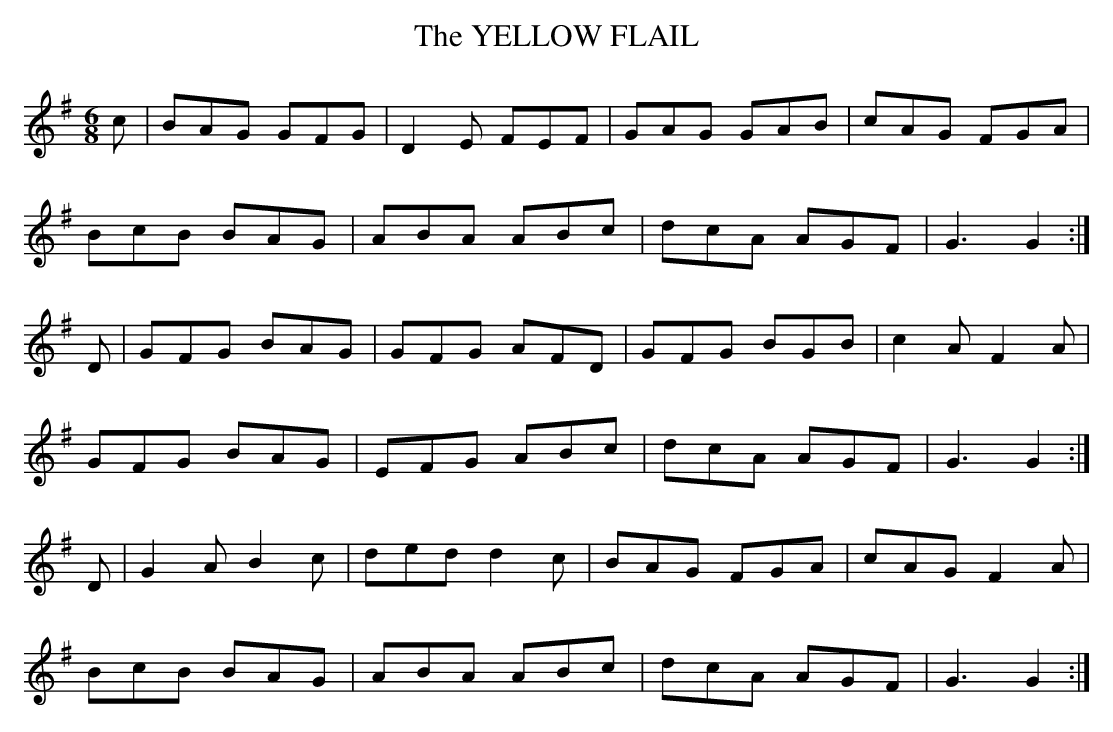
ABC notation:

X:1
T:YELLOW FLAIL, The
M:6/8
L:1/8
K:G
c|BAG GFG|D2E FEF|GAG GAB|cAG FGA|
BcB BAG|ABA ABc|dcA AGF|G3 G2 :|
D|GFG BAG|GFG AFD|GFG BGB|c2A F2A|
GFG BAG|EFG ABc|dcA AGF|G3 G2 :|
D|G2A B2c|ded d2c|BAG FGA|cAG F2A|
BcB BAG|ABA ABc|dcA AGF|G3 G2:|
